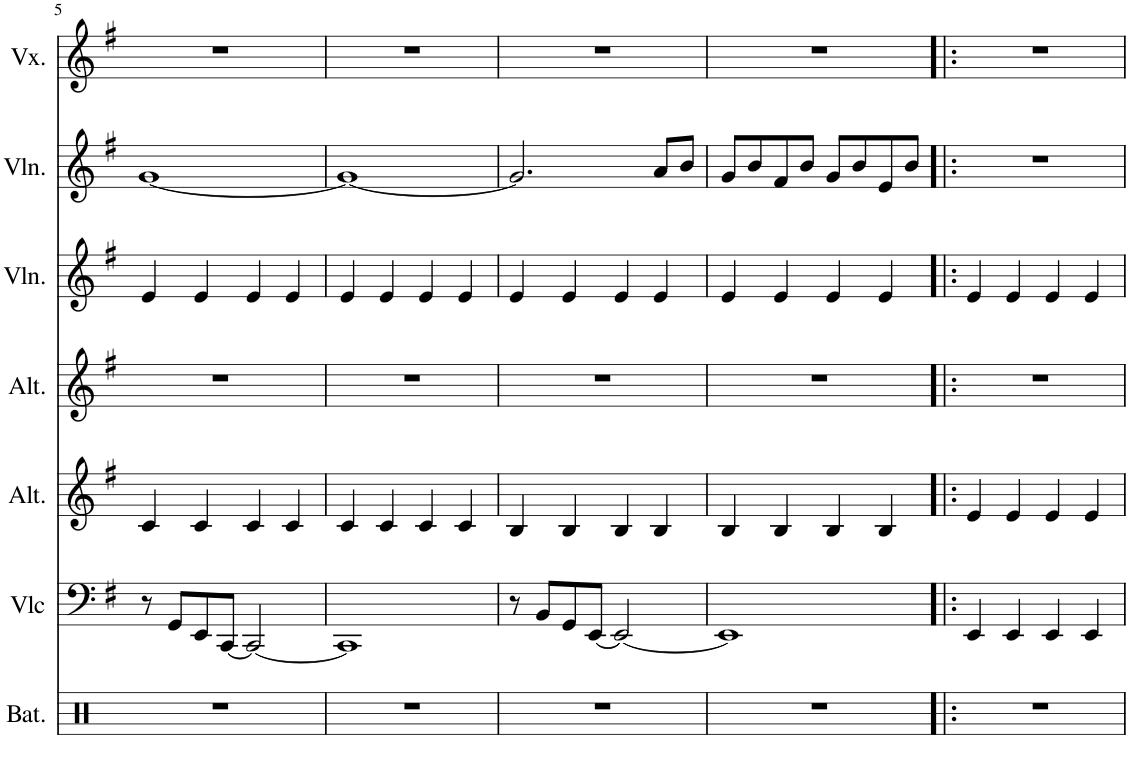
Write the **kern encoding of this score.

**kern	**kern	**kern	**kern	**kern	**kern	**kern
*part7	*part6	*part5	*part4	*part3	*part2	*part1
*staff7	*staff6	*staff5	*staff4	*staff3	*staff2	*staff1
*I"Batterie	*I"Violoncelle	*I"Alto	*I"Alto	*I"Violon	*I"Violon	*I"Voix
*I'Bat.	*I'Vlc	*I'Alt.	*I'Alt.	*I'Vln.	*I'Vln.	*I'Vx.
!!LO:PB:g=z
*clefX	*clefF4	*clefG2	*clefG2	*clefG2	*clefG2	*clefG2
*k[]	*k[f#]	*k[f#]	*k[f#]	*k[f#]	*k[f#]	*k[f#]
*M4/4	*M4/4	*M4/4	*M4/4	*M4/4	*M4/4	*M4/4
*met(c)	*met(c)	*met(c)	*met(c)	*met(c)	*met(c)	*met(c)
=5	=5	=5	=5	=5	=5	=5
1r	8r	4c/	1r	4e/	[1g	1r
.	8GG/L	.	.	.	.	.
.	8EE/	4c/	.	4e/	.	.
.	[8CC/J	.	.	.	.	.
.	2CC/_	4c/	.	4e/	.	.
.	.	4c/	.	4e/	.	.
=6	=6	=6	=6	=6	=6	=6
1r	1CC]	4c/	1r	4e/	1g_	1r
.	.	4c/	.	4e/	.	.
.	.	4c/	.	4e/	.	.
.	.	4c/	.	4e/	.	.
=7	=7	=7	=7	=7	=7	=7
1r	8r	4B/	1r	4e/	2.g/]	1r
.	8BB/L	.	.	.	.	.
.	8GG/	4B/	.	4e/	.	.
.	[8EE/J	.	.	.	.	.
.	2EE/_	4B/	.	4e/	.	.
.	.	4B/	.	4e/	8a/L	.
.	.	.	.	.	8b/J	.
=8	=8	=8	=8	=8	=8	=8
1r	1EE]	4B/	1r	4e/	8g/L	1r
.	.	.	.	.	8b/	.
.	.	4B/	.	4e/	8f#/	.
.	.	.	.	.	8b/J	.
.	.	4B/	.	4e/	8g/L	.
.	.	.	.	.	8b/	.
.	.	4B/	.	4e/	8e/	.
.	.	.	.	.	8b/J	.
=9!|:	=9!|:	=9!|:	=9!|:	=9!|:	=9!|:	=9!|:
1r	4EE/	4e/	1r	4e/	1r	1r
.	4EE/	4e/	.	4e/	.	.
.	4EE/	4e/	.	4e/	.	.
.	4EE/	4e/	.	4e/	.	.
=	=	=	=	=	=	=
*-	*-	*-	*-	*-	*-	*-
